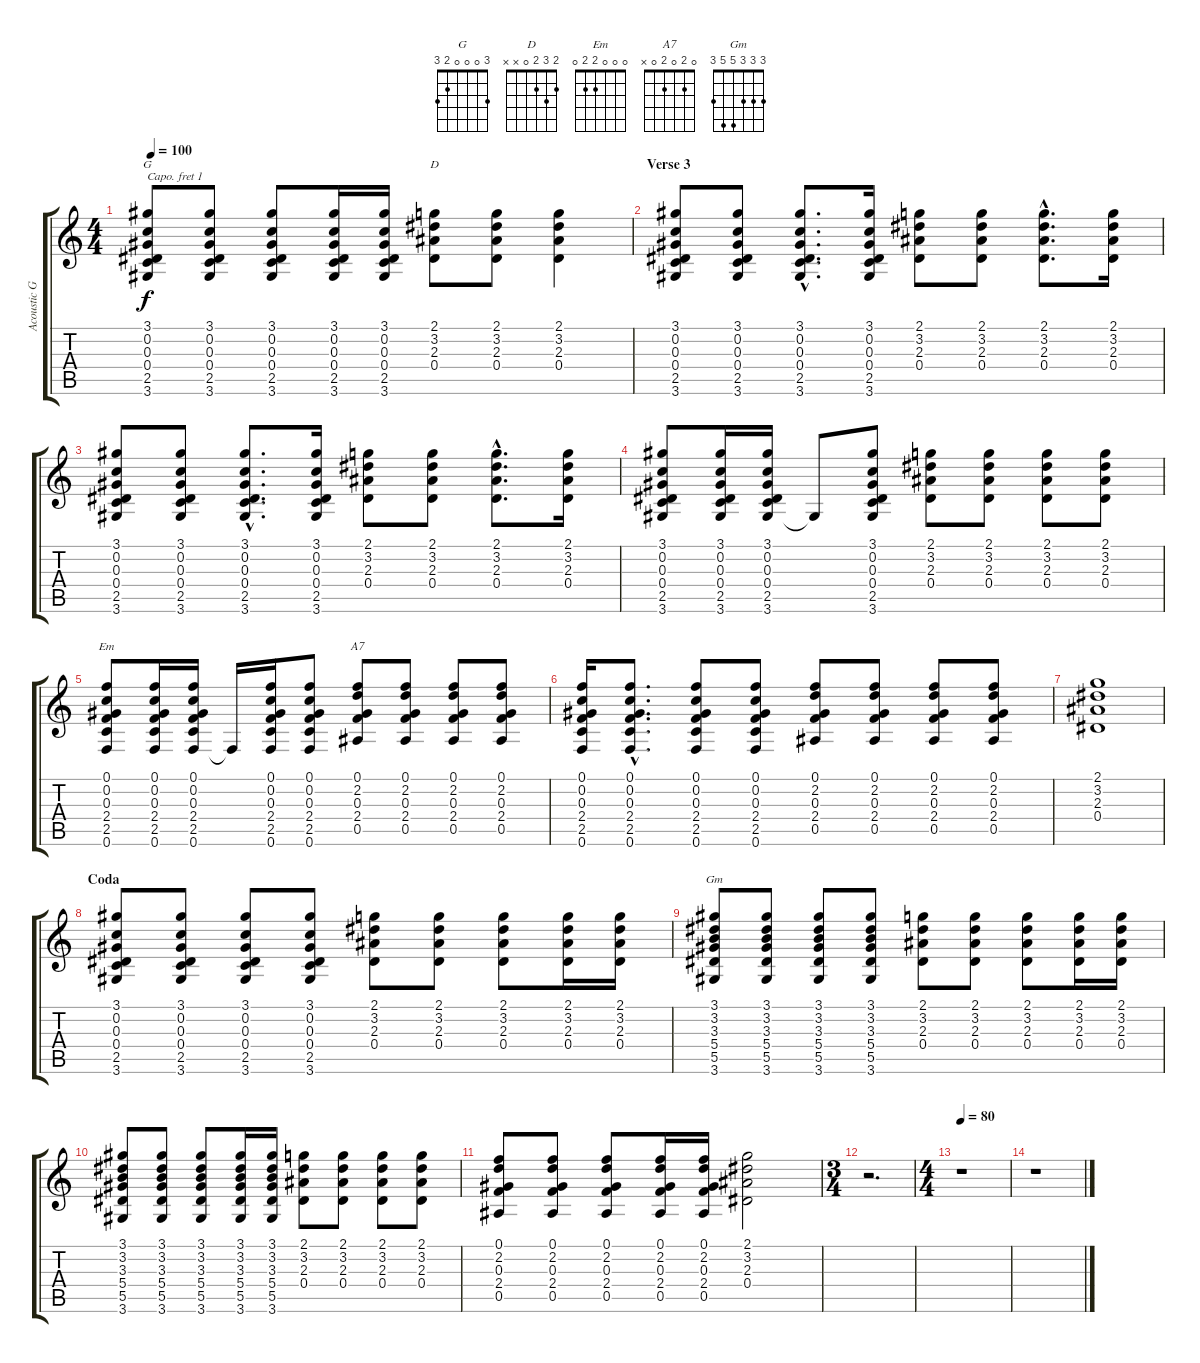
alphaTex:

\track ("Acoustic Guitar (capo 1)" "Acoustic G") {instrument acousticguitarsteel}
\staff {score tabs}
\capo 1
\tuning (E4 B3 G3 D3 A2 E2) {hide}
\chord ("G" 3 0 0 0 2 3)
\chord ("D" 2 3 2 0 x x)
\chord ("Em" 0 0 0 2 2 0)
\chord ("A7" 0 2 0 2 0 x)
\chord ("Gm" 3 3 3 5 5 3)
\ts (4 4)
\tempo 100
\clef g2
\ks c
(3.1 0.2 0.3 0.4 2.5 3.6).8{ch "G" dy f} (3.1 0.2 0.3 0.4 2.5 3.6).8 (3.1 0.2 0.3 0.4 2.5 3.6).8 (3.1 0.2 0.3 0.4 2.5 3.6).16 (3.1 0.2 0.3 0.4 2.5 3.6).16 (2.1 3.2 2.3 0.4).8{ch "D"} (2.1 3.2 2.3 0.4).8 (2.1 3.2 2.3 0.4).4 |
\section ("" "Verse 3")
(3.1 0.2 0.3 0.4 2.5 3.6).8 (3.1 0.2 0.3 0.4 2.5 3.6).8 (3.1{hac} 0.2{hac} 0.3{hac} 0.4{hac} 2.5{hac} 3.6{hac}).8{d} (3.1 0.2 0.3 0.4 2.5 3.6).16 (2.1 3.2 2.3 0.4).8 (2.1 3.2 2.3 0.4).8 (2.1{hac} 3.2{hac} 2.3{hac} 0.4{hac}).8{d} (2.1 3.2 2.3 0.4).16 |
(3.1 0.2 0.3 0.4 2.5 3.6).8 (3.1 0.2 0.3 0.4 2.5 3.6).8 (3.1{hac} 0.2{hac} 0.3{hac} 0.4{hac} 2.5{hac} 3.6{hac}).8{d} (3.1 0.2 0.3 0.4 2.5 3.6).16 (2.1 3.2 2.3 0.4).8 (2.1 3.2 2.3 0.4).8 (2.1{hac} 3.2{hac} 2.3{hac} 0.4{hac}).8{d} (2.1 3.2 2.3 0.4).16 |
(3.1 0.2 0.3 0.4 2.5 3.6).8 (3.1 0.2 0.3 0.4 2.5 3.6).16 (3.1 0.2 0.3 0.4 2.5 3.6).16 3.6{t}.8 (3.1 0.2 0.3 0.4 2.5 3.6).8 (2.1 3.2 2.3 0.4).8 (2.1 3.2 2.3 0.4).8 (2.1 3.2 2.3 0.4).8 (2.1 3.2 2.3 0.4).8 |
(0.1 0.2 0.3 2.4 2.5 0.6).8{ch "Em"} (0.1 0.2 0.3 2.4 2.5 0.6).16 (0.1 0.2 0.3 2.4 2.5 0.6).16 0.6{t}.16 (0.1 0.2 0.3 2.4 2.5 0.6).16 (0.1 0.2 0.3 2.4 2.5 0.6).8 (0.1 2.2 0.3 2.4 0.5).8{ch "A7"} (0.1 2.2 0.3 2.4 0.5).8 (0.1 2.2 0.3 2.4 0.5).8 (0.1 2.2 0.3 2.4 0.5).8 |
(0.1 0.2 0.3 2.4 2.5 0.6).16 (0.1{hac} 0.2{hac} 0.3{hac} 2.4{hac} 2.5{hac} 0.6{hac}).8{d} (0.1 0.2 0.3 2.4 2.5 0.6).8 (0.1 0.2 0.3 2.4 2.5 0.6).8 (0.1 2.2 0.3 2.4 0.5).8 (0.1 2.2 0.3 2.4 0.5).8 (0.1 2.2 0.3 2.4 0.5).8 (0.1 2.2 0.3 2.4 0.5).8 |
(2.1 3.2 2.3 0.4).1 |
\section ("" "Coda")
(3.1 0.2 0.3 0.4 2.5 3.6).8 (3.1 0.2 0.3 0.4 2.5 3.6).8 (3.1 0.2 0.3 0.4 2.5 3.6).8 (3.1 0.2 0.3 0.4 2.5 3.6).8 (2.1 3.2 2.3 0.4).8 (2.1 3.2 2.3 0.4).8 (2.1 3.2 2.3 0.4).8 (2.1 3.2 2.3 0.4).16 (2.1 3.2 2.3 0.4).16 |
(3.1 3.2 3.3 5.4 5.5 3.6).8{ch "Gm"} (3.1 3.2 3.3 5.4 5.5 3.6).8 (3.1 3.2 3.3 5.4 5.5 3.6).8 (3.1 3.2 3.3 5.4 5.5 3.6).8 (2.1 3.2 2.3 0.4).8 (2.1 3.2 2.3 0.4).8 (2.1 3.2 2.3 0.4).8 (2.1 3.2 2.3 0.4).16 (2.1 3.2 2.3 0.4).16 |
(3.1 3.2 3.3 5.4 5.5 3.6).8 (3.1 3.2 3.3 5.4 5.5 3.6).8 (3.1 3.2 3.3 5.4 5.5 3.6).8 (3.1 3.2 3.3 5.4 5.5 3.6).16 (3.1 3.2 3.3 5.4 5.5 3.6).16 (2.1 3.2 2.3 0.4).8 (2.1 3.2 2.3 0.4).8 (2.1 3.2 2.3 0.4).8 (2.1 3.2 2.3 0.4).8 |
(0.1 2.2 0.3 2.4 0.5).8 (0.1 2.2 0.3 2.4 0.5).8 (0.1 2.2 0.3 2.4 0.5).8 (0.1 2.2 0.3 2.4 0.5).16 (0.1 2.2 0.3 2.4 0.5).16 (2.1 3.2 2.3 0.4).2 |
\ts (3 4)
r.2{d} |
\ts (4 4)
\tempo 80
r.1 |
r.1
